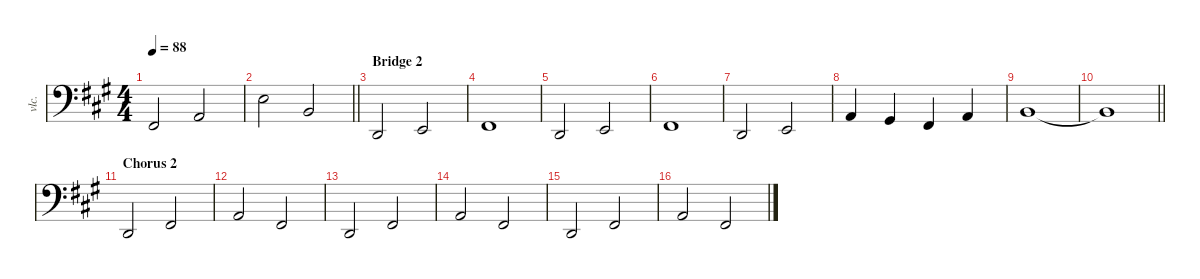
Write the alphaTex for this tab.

\defaultSystemsLayout 4
\hideDynamics
\bracketExtendMode nobrackets
\otherSystemsTrackNameOrientation horizontal
\track ("Cello" "vlc.") {defaultSystemsLayout 8 instrument cello}
\staff {score}
\tuning (G2 D2 A1 E1)
\ts (4 4)
\tempo 88
\clef f4
\ks f#minor
9.3{acc #}.2{dy f beam Up} 7.2{acc forcenatural}.2{beam Up} |
\barLineRight lightlight
9.1{acc forcenatural}.2{beam Down} 9.2{acc forcenatural}.2{beam Up} |
\section ("" "Bridge 2")
10.4{acc forcenatural}.2{beam Up} 7.3{acc forcenatural}.2{beam Up} |
9.3{acc #}.1{beam Up} |
10.4{acc forcenatural}.2{beam Up} 7.3{acc forcenatural}.2{beam Up} |
9.3{acc #}.1{beam Up} |
10.4{acc forcenatural}.2{beam Up} 7.3{acc forcenatural}.2{beam Up} |
12.3{acc forcenatural}.4{beam Up} 11.3{acc #}.4{beam Up} 9.3{acc #}.4{beam Up} 12.3{acc forcenatural}.4{beam Up} |
14.3{acc forcenatural}.1{beam Up} |
\barLineRight lightlight
14.3{t acc forcenatural}.1{beam Up} |
\section ("" "Chorus 2")
10.4{acc forcenatural}.2{beam Up} 9.3{acc #}.2{beam Up} |
12.3{acc forcenatural}.2{beam Up} 9.3{acc #}.2{beam Up} |
10.4{acc forcenatural}.2{beam Up} 9.3{acc #}.2{beam Up} |
12.3{acc forcenatural}.2{beam Up} 9.3{acc #}.2{beam Up} |
10.4{acc forcenatural}.2{beam Up} 9.3{acc #}.2{beam Up} |
12.3{acc forcenatural}.2{beam Up} 9.3{acc #}.2{beam Up}
